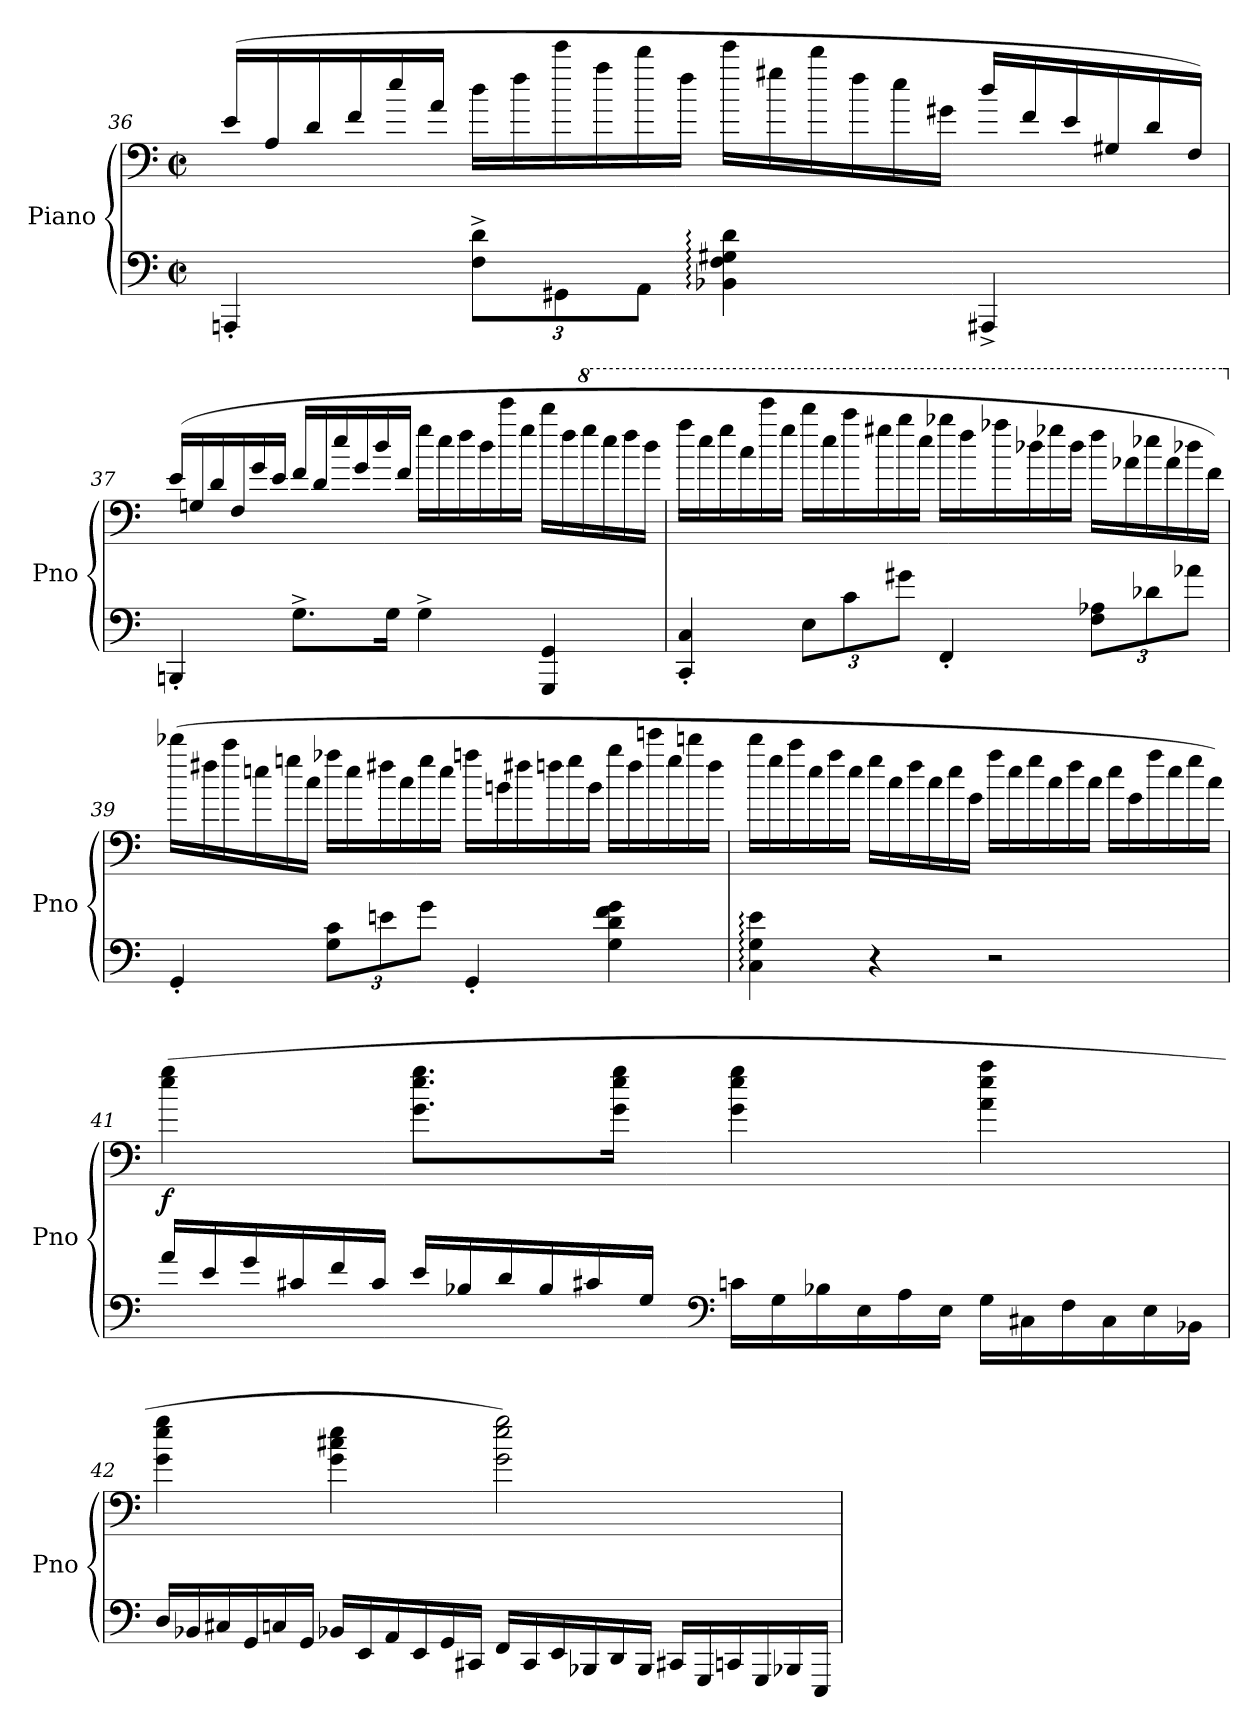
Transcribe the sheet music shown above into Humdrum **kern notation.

**kern	**kern	**dynam
*part1	*part1	*part1
*staff2	*staff1	*staff1/2
*I"Piano	*	*
*I'Pno	*	*
*clefF4	*clefF4	*
*k[]	*k[]	*
*M4/4	*M4/4	*
*met(c|)	*met(c|)	*
*	*Xtuplet	*
=36	=36	=36
4AAAn'/	(24e/LL	.
.	24A/	.
.	24d/	.
.	24f/	.
.	24ee/	.
.	24a/JJ	.
*Xbrackettup	*	*
12F\^ 12d\^L	24dd\LL	.
.	24ff\	.
12GG#X\	24eee\	.
.	24aa\	.
12AA\J	24ddd\	.
.	24ff\JJ	.
4BB-X\: 4F\: 4G#X\: 4d\:	24eee\LL	.
.	24gg#X\	.
.	24ddd\	.
.	24ff\	.
.	24ee\	.
.	24g#X\JJ	.
4AAA#X^/	24dd/LL	.
.	24f/	.
.	24e/	.
.	24G#X/	.
.	24d/	.
.	24F/JJ)	.
!!LO:LB:g=z
=37	=37	=37
4BBBn'/	(24e/LL	.
.	24Gn/	.
.	24d/	.
.	24F/	.
.	24g/	.
.	24e/JJ	.
8.G^\L	24f/LL	.
.	24d/	.
.	24ee/	.
.	24g/	.
.	24dd/	.
16G\Jk	.	.
.	24f/JJ	.
4G^\	24gg\LL	.
.	24ee\	.
.	24ff\	.
.	24dd\	.
.	24eee\	.
.	24gg\JJ	.
4GGG/ 4GG/	24ddd\LL	.
.	24ff\	.
*	*8va	*
.	24ggg\	.
.	24eee\	.
.	24fff\	.
.	24ddd\JJ	.
=38	=38	=38
4CC/' 4C/'	24aaa\LL	.
.	24eee\	.
.	24ggg\	.
.	24ccc\	.
.	24eeee\	.
.	24ggg\JJ	.
12E\L	24dddd\LL	.
.	24eee\	.
12c\	24cccc\	.
.	24ggg#X\	.
12g#X\J	24bbb\	.
.	24eee\JJ	.
4FF'/	24bbb-X\LL	.
.	24fff\	.
.	24aaa-X\	.
.	24ddd-X\	.
.	24ggg-X\	.
.	24ddd-\JJ	.
12F\ 12A-X\L	24fff\LL	.
.	24aa-X\	.
12d-X\	24eee-X\	.
.	24aa-\	.
12a-X\J	24ddd-X\	.
.	24ff\JJ)	.
!!LO:LB:g=z
=39	=39	=39
*	*X8va	*
4GG'/	(24ddd-X\LL	.
.	24ff#X\	.
.	24ccc\	.
.	24een\	.
.	24ggn\	.
.	24cc\JJ	.
12G\ 12c\L	24aa-X\LL	.
.	24ee\	.
12en\	24ff#X\	.
.	24cc\	.
12g\J	24gg\	.
.	24ee\JJ	.
4GG'/	24aan\LL	.
.	24bn\	.
.	24ff#X\	.
.	24ffn\	.
.	24gg\	.
.	24b\JJ	.
4G\ 4d\ 4f\ 4g\	24bb\LL	.
.	24ff\	.
.	24eeen\	.
.	24gg\	.
.	24dddn\	.
.	24ff\JJ	.
=40	=40	=40
4C\: 4G\: 4e\:	24ddd\LL	.
.	24gg\	.
.	24ccc\	.
.	24ee\	.
.	24aa\	.
.	24ee\JJ	.
4r	24gg\LL	.
.	24cc\	.
.	24ff\	.
.	24cc\	.
.	24ee\	.
.	24g\JJ	.
2r	24aa\LL	.
.	24ee\	.
.	24gg\	.
.	24cc\	.
.	24ff\	.
.	24cc\JJ	.
.	24ee\LL	.
.	24g\	.
.	24aa\	.
.	24ee\	.
.	24gg\	.
.	24cc\JJ)	.
!!LO:PB:g=z
=41	=41	=41
*Xtuplet	*	*
!	!	!LO:DY:b
24a/LL	(4ee\ 4gg\	f
24e/	.	.
24g/	.	.
24c#X/	.	.
24f/	.	.
24c#/JJ	.	.
24e/LL	8.g\ 8.ee\ 8.gg\L	.
24B-X/	.	.
24d/	.	.
24B-/	.	.
24c#X/	.	.
.	16g\ 16ee\ 16gg\Jk	.
24G/JJ	.	.
*clefF4	*	*
24cn\LL	4g\ 4ee\ 4gg\	.
24G\	.	.
24B-X\	.	.
24E\	.	.
24A\	.	.
24E\JJ	.	.
24G\LL	4a\ 4ee\ 4aa\	.
24C#X\	.	.
24F\	.	.
24C#\	.	.
24E\	.	.
24BB-X\JJ	.	.
!!LO:LB:g=z
=42	=42	=42
24D/LL	4g\ 4ee\ 4gg\	.
24BB-X/	.	.
24C#X/	.	.
24GG/	.	.
24Cn/	.	.
24GG/JJ	.	.
24BB-X/LL	4g\ 4cc#X\ 4ee\	.
24EE/	.	.
24AA/	.	.
24EE/	.	.
24GG/	.	.
24CC#X/JJ	.	.
24FF/LL	2g\ 2ee\ 2gg\)	.
24CC#/	.	.
24EE/	.	.
24BBB-X/	.	.
24DD/	.	.
24BBB-/JJ	.	.
24CC#X/LL	.	.
24GGG/	.	.
24CCn/	.	.
24GGG/	.	.
24BBB-X/	.	.
24EEE/JJ	.	.
=	=	=
*-	*-	*-
